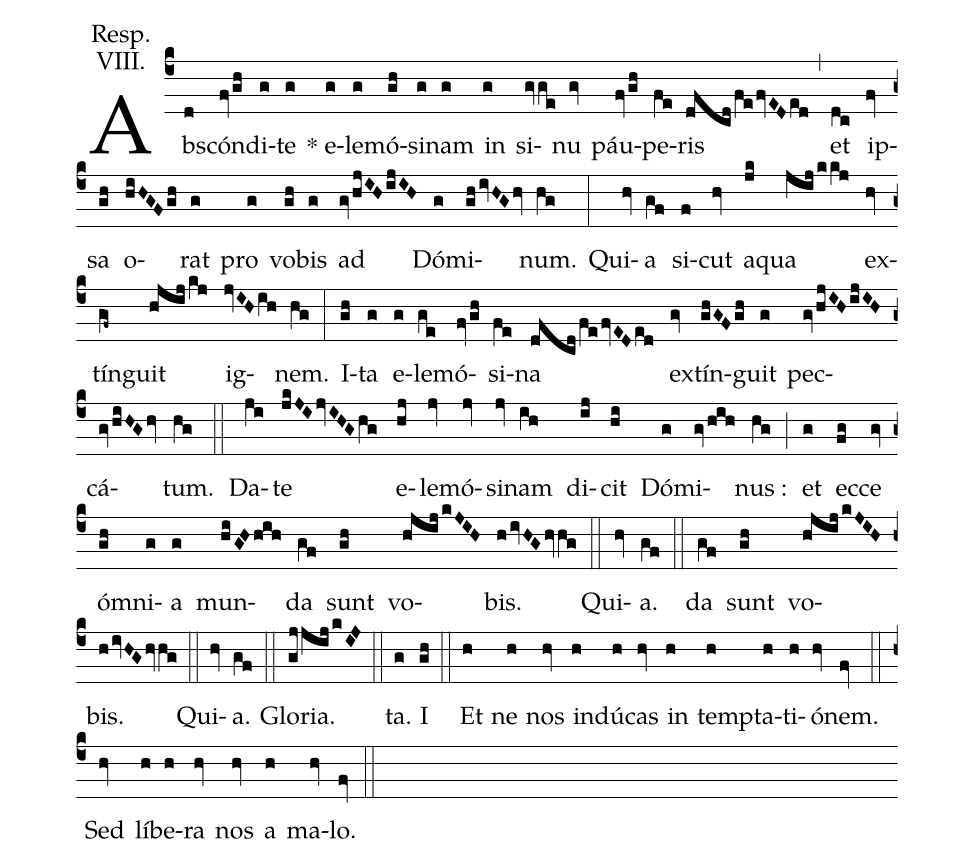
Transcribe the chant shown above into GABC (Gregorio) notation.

annotation: Resp.;
annotation: VIII.;
%%
(c4) Ab(d)scón(fvgh)di(g)te(g) * e(g)le(g)mó(gh)si(g)nam(g) in(g) si(gvge)nu(gv) páu(fvgh)pe(fe)ris(dfcdfefvEDed) (,)
et(dc) ip(fv)sa(gh) o(hiHGFgh)rat(g) pro(g) vo(gh)bis(g) ad(gvhjIHijIH) Dó(g)mi(ghivHGhv)num.(hg) (:)
Qui(hv)a(gf) si(f)cut(hv) a(jk)qua(jijkkj) ex(hv)tín(gf~)guit(hjijkj) ig(jvIHih)nem.(hg) (:)
I(gh)ta(g) e(g)le(ge)mó(fvgh)si(fe)na(dfcdfefvEDed) ex(gv)tín(ghGFgh)guit(g) pec(gvhjIHijIH)cá(gvhiHGhv)tum.(hg) (::)
Da(ji)te(jkJIjvIHGhg) e(hj)le(jv)mó(jv)si(jv)nam(ih) di(ij)cit(hi) Dó(g)mi(gvhih)nus :(hg) (;)
et(g) ec(fg)ce(gv) óm(gh)ni(g)a(g) mun(hiGHhih)da(gf) sunt(gh) vo(hjijkJIH)bis.(hivHGhvhg) (::)
Qui(hv)a.(gf) (::)
da(gf) sunt(gh) vo(hjijkJIH)bis.(hivHGhvhg) (::)
Qui(hv)a.(gf) (::)
Gloria.(gjjijkIJ) (::)
ta.(g) I(gh) (::)
Et(h) ne(h) nos(hv) in(h)dú(h)cas(hv) in(h) temp(h)ta(h)ti(h)ó(hv)nem.(fv) (::)
Sed(hv) lí(h)be(h)ra(hv) nos(hv) a(h) ma(hv)lo.(fv) (::)
